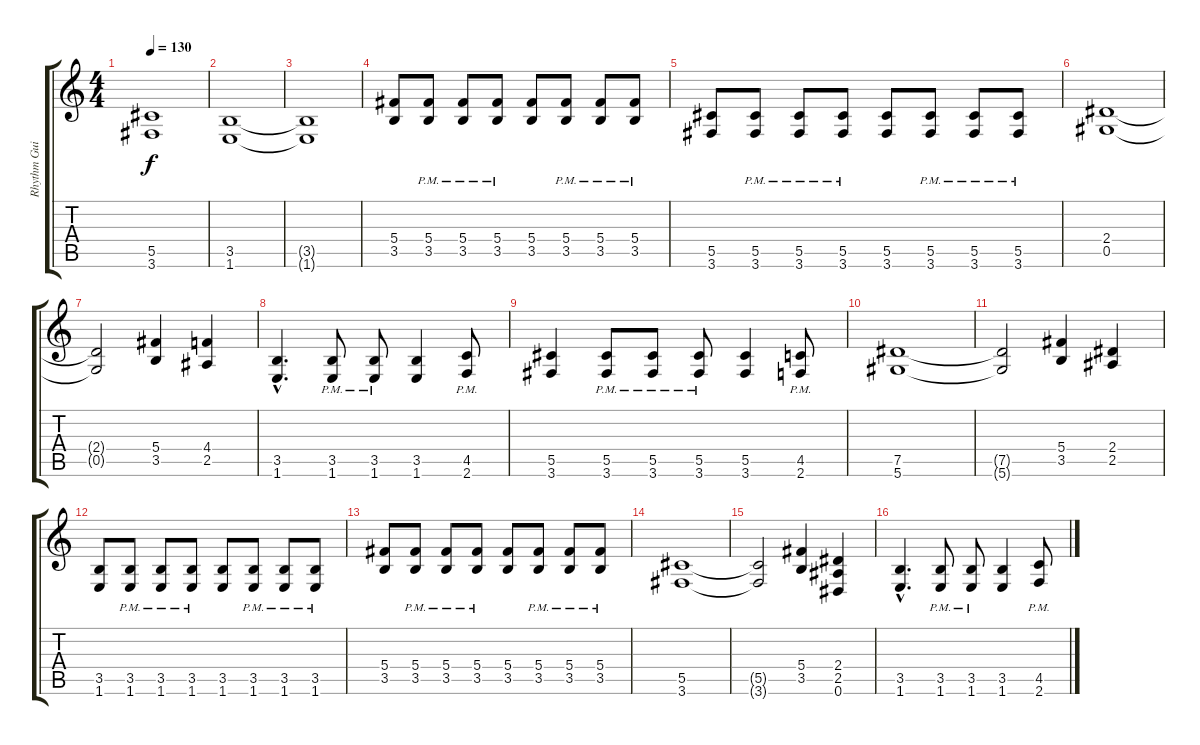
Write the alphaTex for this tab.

\track ("Rhythm Guitar" "Rhythm Gui") {instrument distortionguitar}
\staff {score tabs}
\tuning (Eb4 Bb3 Gb3 Db3 Ab2 Eb2) {hide}
\ts (4 4)
\tempo 130
\clef g2
\ks c
(5.5 3.6).1{dy f} |
(3.5 1.6).1 |
(3.5{t} 1.6{t}).1 |
(5.4 3.5).8 (5.4{pm} 3.5{pm}).8 (5.4{pm} 3.5{pm}).8 (5.4{pm} 3.5{pm}).8 (5.4 3.5).8 (5.4{pm} 3.5{pm}).8 (5.4{pm} 3.5{pm}).8 (5.4{pm} 3.5{pm}).8 |
(5.5 3.6).8 (5.5{pm} 3.6{pm}).8 (5.5{pm} 3.6{pm}).8 (5.5{pm} 3.6{pm}).8 (5.5 3.6).8 (5.5{pm} 3.6{pm}).8 (5.5{pm} 3.6{pm}).8 (5.5{pm} 3.6{pm}).8 |
(2.4 0.5).1 |
(2.4{t} 0.5{t}).2 (5.4 3.5).4 (4.4 2.5).4 |
(3.5{hac} 1.6{hac}).4{d} (3.5{pm} 1.6{pm}).8 (3.5{pm} 1.6{pm}).8 (3.5 1.6).4 (4.5{pm} 2.6{pm}).8 |
(5.5 3.6).4 (5.5{pm} 3.6{pm}).8 (5.5{pm} 3.6{pm}).8 (5.5{pm} 3.6{pm}).8 (5.5 3.6).4 (4.5{pm} 2.6{pm}).8 |
(7.5 5.6).1 |
(7.5{t} 5.6{t}).2 (5.4 3.5).4 (2.4 2.5).4 |
(3.5 1.6).8 (3.5{pm} 1.6{pm}).8 (3.5{pm} 1.6{pm}).8 (3.5{pm} 1.6{pm}).8 (3.5 1.6).8 (3.5{pm} 1.6{pm}).8 (3.5{pm} 1.6{pm}).8 (3.5{pm} 1.6{pm}).8 |
(5.4 3.5).8 (5.4{pm} 3.5{pm}).8 (5.4{pm} 3.5{pm}).8 (5.4{pm} 3.5{pm}).8 (5.4 3.5).8 (5.4{pm} 3.5{pm}).8 (5.4{pm} 3.5{pm}).8 (5.4{pm} 3.5{pm}).8 |
(5.5 3.6).1 |
(5.5{t} 3.6{t}).2 (5.4 3.5).4 (2.4 2.5 0.6).4 |
(3.5{hac} 1.6{hac}).4{d} (3.5{pm} 1.6{pm}).8 (3.5{pm} 1.6{pm}).8 (3.5 1.6).4 (4.5{pm} 2.6{pm}).8
